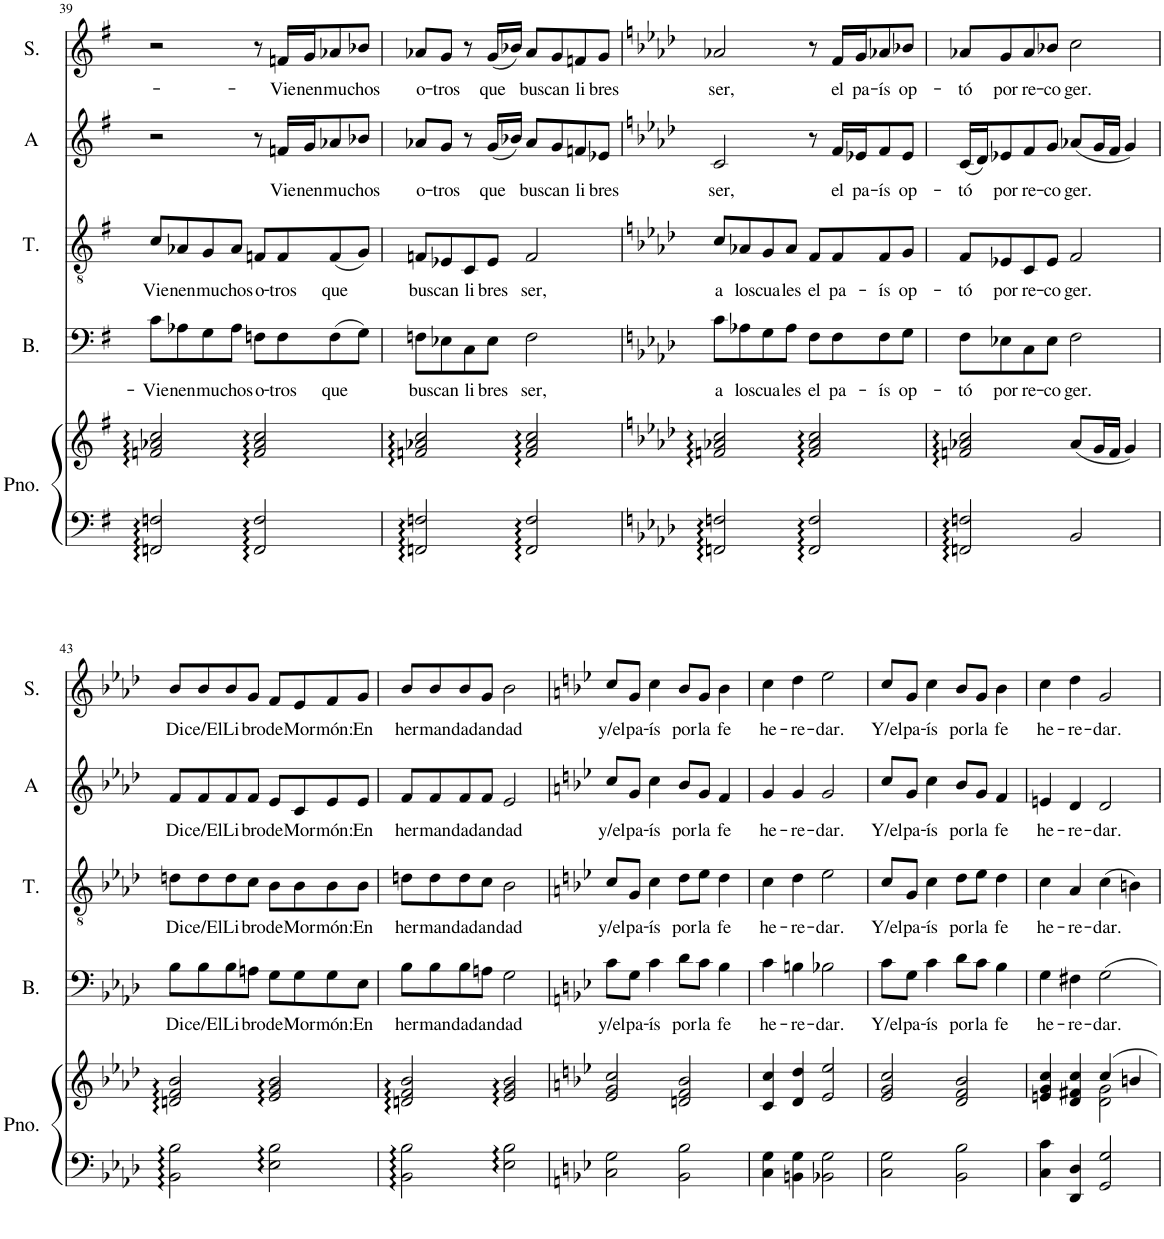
**kern	**kern	**kern	**text	**kern	**text	**kern	**text	**kern	**text
*part5	*part5	*part4	*part4	*part3	*part3	*part2	*part2	*part1	*part1
*staff6	*staff5	*staff4	*staff4	*staff3	*staff3	*staff2	*staff2	*staff1	*staff1
*I"Piano	*	*I"Bajo	*	*I"Tenor	*	*I"Alto	*	*I"Soprano	*
*I'Pno.	*	*I'B.	*	*I'T.	*	*I'A	*	*I'S.	*
!!LO:PB:g=z
*clefF4	*clefG2	*clefF4	*	*clefGv2	*	*clefG2	*	*clefG2	*
*k[f#]	*k[f#]	*k[f#]	*	*k[f#]	*	*k[f#]	*	*k[f#]	*
=39	=39	=39	=39	=39	=39	=39	=39	=39	=39
!	!	!	!LO:LY:b	!	!LO:LY:b	!	!	!	!
2FFn/:: 2Fn/::	2fn/:: 2a-X/:: 2cc/::	8c\L	Vie-	8c/L	Vie-	2r	.	2r	.
!	!	!	!LO:LY:b	!	!LO:LY:b	!	!	!	!
.	.	8A-X\	-nen	8A-X/	-nen	.	.	.	.
!	!	!	!LO:LY:b	!	!LO:LY:b	!	!	!	!
.	.	8G\	mu-	8G/	mu-	.	.	.	.
!	!	!	!LO:LY:b	!	!LO:LY:b	!	!	!	!
.	.	8A-\J	-chos	8A-/J	-chos	.	.	.	.
!	!	!	!LO:LY:b	!	!LO:LY:b	!	!	!	!
2FF/:: 2F/::	2f/:: 2a-/:: 2cc/::	8Fn\L	o-	8Fn/L	o-	8r	.	8r	.
!	!	!	!LO:LY:b	!	!LO:LY:b	!	!LO:LY:b	!	!LO:LY:b
.	.	8F\	-tros	8F/	-tros	16fn/LL	Vie-	16fn/LL	Vie-
!	!	!	!	!	!	!	!LO:LY:b	!	!LO:LY:b
.	.	.	.	.	.	16g/J	-nen	16g/J	-nen
!	!	!	!LO:LY:b	!	!LO:LY:b	!	!LO:LY:b	!	!LO:LY:b
.	.	(8F\	que	(8F/	que	8a-X/	mu-	8a-X/	mu-
!	!	!	!	!	!	!	!LO:LY:b	!	!LO:LY:b
.	.	8G\J)	.	8G/J)	.	8b-X/J	-chos	8b-X/J	-chos
=40	=40	=40	=40	=40	=40	=40	=40	=40	=40
!	!	!	!LO:LY:b	!	!LO:LY:b	!	!LO:LY:b	!	!LO:LY:b
2FFn/:: 2Fn/::	2fn/:: 2a-X/:: 2cc/::	8Fn\L	bus-	8Fn/L	bus-	8a-X/L	o-	8a-X/L	o-
!	!	!	!LO:LY:b	!	!LO:LY:b	!	!LO:LY:b	!	!LO:LY:b
.	.	8E-X\	-can	8E-X/	-can	8g/J	-tros	8g/J	-tros
!	!	!	!LO:LY:b	!	!LO:LY:b	!	!	!	!
.	.	8C\	li-	8C/	li-	8r	.	8r	.
!	!	!	!LO:LY:b	!	!LO:LY:b	!	!LO:LY:b	!	!LO:LY:b
.	.	8E-\J	-bres	8E-/J	-bres	(16g/LL	que	(16g/LL	que
.	.	.	.	.	.	16b-X/JJ)	.	16b-X/JJ)	.
!	!	!	!LO:LY:b	!	!LO:LY:b	!	!LO:LY:b	!	!LO:LY:b
2FF/:: 2F/::	2f/:: 2a-/:: 2cc/::	2F\	ser,	2F/	ser,	8a-/L	bus-	8a-/L	bus-
!	!	!	!	!	!	!	!LO:LY:b	!	!LO:LY:b
.	.	.	.	.	.	8g/	-can	8g/	-can
!	!	!	!	!	!	!	!LO:LY:b	!	!LO:LY:b
.	.	.	.	.	.	8fn/	li-	8fn/	li-
!	!	!	!	!	!	!	!LO:LY:b	!	!LO:LY:b
.	.	.	.	.	.	8e-X/J	-bres	8g/J	-bres
=41	=41	=41	=41	=41	=41	=41	=41	=41	=41
*k[b-e-a-d-]	*k[b-e-a-d-]	*k[b-e-a-d-]	*	*k[b-e-a-d-]	*	*k[b-e-a-d-]	*	*k[b-e-a-d-]	*
!	!	!	!LO:LY:b	!	!LO:LY:b	!	!LO:LY:b	!	!LO:LY:b
2FFn/:: 2Fn/::	2fn/:: 2a-X/:: 2cc/::	8c\L	a	8c/L	a	2c/	ser,	2a-X/	ser,
!	!	!	!LO:LY:b	!	!LO:LY:b	!	!	!	!
.	.	8A-X\	los	8A-X/	los	.	.	.	.
!	!	!	!LO:LY:b	!	!LO:LY:b	!	!	!	!
.	.	8G\	cua-	8G/	cua-	.	.	.	.
!	!	!	!LO:LY:b	!	!LO:LY:b	!	!	!	!
.	.	8A-\J	-les	8A-/J	-les	.	.	.	.
!	!	!	!LO:LY:b	!	!LO:LY:b	!	!	!	!
2FF/:: 2F/::	2f/:: 2a-/:: 2cc/::	8F\L	el	8F/L	el	8r	.	8r	.
!	!	!	!LO:LY:b	!	!LO:LY:b	!	!LO:LY:b	!	!LO:LY:b
.	.	8F\	pa-	8F/	pa-	16f/LL	el	16f/LL	el
!	!	!	!	!	!	!	!LO:LY:b	!	!LO:LY:b
.	.	.	.	.	.	16e-X/J	pa-	16g/J	pa-
!	!	!	!LO:LY:b	!	!LO:LY:b	!	!LO:LY:b	!	!LO:LY:b
.	.	8F\	-ís	8F/	-ís	8f/	-ís	8a-X/	-ís
!	!	!	!LO:LY:b	!	!LO:LY:b	!	!LO:LY:b	!	!LO:LY:b
.	.	8G\J	op-	8G/J	op-	8e-/J	op-	8b-X/J	op-
=42	=42	=42	=42	=42	=42	=42	=42	=42	=42
!	!	!	!LO:LY:b	!	!LO:LY:b	!	!LO:LY:b	!	!LO:LY:b
2FFn/:: 2Fn/::	2fn/:: 2a-X/:: 2cc/::	8F\L	-tó	8F/L	-tó	(16c/LL	-tó	8a-X/L	-tó
.	.	.	.	.	.	16d-/J)	.	.	.
!	!	!	!LO:LY:b	!	!LO:LY:b	!	!LO:LY:b	!	!LO:LY:b
.	.	8E-X\	por	8E-X/	por	8e-X/	por	8g/	por
!	!	!	!LO:LY:b	!	!LO:LY:b	!	!LO:LY:b	!	!LO:LY:b
.	.	8C\	re-	8C/	re-	8f/	re-	8a-/	re-
!	!	!	!LO:LY:b	!	!LO:LY:b	!	!LO:LY:b	!	!LO:LY:b
.	.	8E-\J	-co-	8E-/J	-co-	8g/J	-co-	8b-X/J	-co-
!	!	!	!LO:LY:b	!	!LO:LY:b	!	!LO:LY:b	!	!LO:LY:b
2BB-/	(8a-/L	2F\	-ger.	2F/	-ger.	(8a-X/L	-ger.	2cc\	-ger.
.	16g/L	.	.	.	.	16g/L	.	.	.
.	16f/JJ	.	.	.	.	16f/JJ	.	.	.
.	4g/)	.	.	.	.	4g/)	.	.	.
!!LO:LB:g=z
=43	=43	=43	=43	=43	=43	=43	=43	=43	=43
*k[b-e-a-d-]	*k[b-e-a-d-]	*k[b-e-a-d-]	*	*k[b-e-a-d-]	*	*k[b-e-a-d-]	*	*k[b-e-a-d-]	*
!	!	!	!LO:LY:b	!	!LO:LY:b	!	!LO:LY:b	!	!LO:LY:b
2BB-\:: 2B-\::	2dn/:: 2f/:: 2b-/::	8B-\L	Di-	8dn\L	Di-	8f/L	Di-	8b-/L	Di-
!	!	!	!LO:LY:b	!	!LO:LY:b	!	!LO:LY:b	!	!LO:LY:b
.	.	8B-\	-ce/El	8d\	-ce/El	8f/	ce/El	8b-/	-ce/El
!	!	!	!LO:LY:b	!	!LO:LY:b	!	!LO:LY:b	!	!LO:LY:b
.	.	8B-\	Li-	8d\	Li-	8f/	Li-	8b-/	Li-
!	!	!	!LO:LY:b	!	!LO:LY:b	!	!LO:LY:b	!	!LO:LY:b
.	.	8An\J	-bro	8c\J	-bro	8f/J	-bro	8g/J	-bro
!	!	!	!LO:LY:b	!	!LO:LY:b	!	!LO:LY:b	!	!LO:LY:b
2E-\:: 2B-\::	2e-/:: 2g/:: 2b-/::	8G\L	de	8B-\L	de	8e-/L	de	8f/L	de
!	!	!	!LO:LY:b	!	!LO:LY:b	!	!LO:LY:b	!	!LO:LY:b
.	.	8G\	Mor-	8B-\	Mor-	8c/	Mor-	8e-/	Mor-
!	!	!	!LO:LY:b	!	!LO:LY:b	!	!LO:LY:b	!	!LO:LY:b
.	.	8G\	-món:	8B-\	-món:	8e-/	-món:	8f/	-món:
!	!	!	!LO:LY:b	!	!LO:LY:b	!	!LO:LY:b	!	!LO:LY:b
.	.	8E-\J	En	8B-\J	En	8e-/J	En	8g/J	En
=44	=44	=44	=44	=44	=44	=44	=44	=44	=44
!	!	!	!LO:LY:b	!	!LO:LY:b	!	!LO:LY:b	!	!LO:LY:b
2BB-\:: 2B-\::	2dn/:: 2f/:: 2b-/::	8B-\L	her-	8dn\L	her-	8f/L	her-	8b-/L	her-
!	!	!	!LO:LY:b	!	!LO:LY:b	!	!LO:LY:b	!	!LO:LY:b
.	.	8B-\	-man-	8d\	-man-	8f/	-man-	8b-/	-man-
!	!	!	!LO:LY:b	!	!LO:LY:b	!	!LO:LY:b	!	!LO:LY:b
.	.	8B-\	-dad	8d\	-dad	8f/	-dad	8b-/	-dad
!	!	!	!LO:LY:b	!	!LO:LY:b	!	!LO:LY:b	!	!LO:LY:b
.	.	8An\J	an-	8c\J	an-	8f/J	an-	8g/J	an-
!	!	!	!LO:LY:b	!	!LO:LY:b	!	!LO:LY:b	!	!LO:LY:b
2E-\:: 2B-\::	2e-/:: 2g/:: 2b-/::	2G\	-dad	2B-\	-dad	2e-/	-dad	2b-\	-dad
=45	=45	=45	=45	=45	=45	=45	=45	=45	=45
*k[b-e-]	*k[b-e-]	*k[b-e-]	*	*k[b-e-]	*	*k[b-e-]	*	*k[b-e-]	*
!	!	!	!LO:LY:b	!	!LO:LY:b	!	!LO:LY:b	!	!LO:LY:b
2C\ 2G\	2e-/ 2g/ 2cc/	8c\L	y/el	8c/L	y/el	8cc/L	y/el	8cc/L	y/el
!	!	!	!LO:LY:b	!	!LO:LY:b	!	!LO:LY:b	!	!LO:LY:b
.	.	8G\J	pa-	8G/J	pa-	8g/J	pa-	8g/J	pa-
!	!	!	!LO:LY:b	!	!LO:LY:b	!	!LO:LY:b	!	!LO:LY:b
.	.	4c\	-ís	4c\	-ís	4cc\	-ís	4cc\	-ís
!	!	!	!LO:LY:b	!	!LO:LY:b	!	!LO:LY:b	!	!LO:LY:b
2BB-\ 2B-\	2dn/ 2f/ 2b-/	8d\L	por	8d\L	por	8b-/L	por	8b-/L	por
!	!	!	!LO:LY:b	!	!LO:LY:b	!	!LO:LY:b	!	!LO:LY:b
.	.	8c\J	la	8e-\J	la	8g/J	la	8g/J	la
!	!	!	!LO:LY:b	!	!LO:LY:b	!	!LO:LY:b	!	!LO:LY:b
.	.	4B-\	fe	4d\	fe	4f/	fe	4b-\	fe
=46	=46	=46	=46	=46	=46	=46	=46	=46	=46
!	!	!	!LO:LY:b	!	!LO:LY:b	!	!LO:LY:b	!	!LO:LY:b
4C\ 4G\	4c/ 4cc/	4c\	he-	4c\	he-	4g/	he-	4cc\	he-
!	!	!	!LO:LY:b	!	!LO:LY:b	!	!LO:LY:b	!	!LO:LY:b
4BBn\ 4G\	4d/ 4dd/	4Bn\	-re-	4d\	-re-	4g/	-re-	4dd\	-re-
!	!	!	!LO:LY:b	!	!LO:LY:b	!	!LO:LY:b	!	!LO:LY:b
2BB-X\ 2G\	2e-/ 2ee-/	2B-X\	-dar.	2e-\	-dar.	2g/	-dar.	2ee-\	-dar.
=47	=47	=47	=47	=47	=47	=47	=47	=47	=47
!	!	!	!LO:LY:b	!	!LO:LY:b	!	!LO:LY:b	!	!LO:LY:b
2C\ 2G\	2e-/ 2g/ 2cc/	8c\L	Y/el	8c/L	Y/el	8cc/L	Y/el	8cc/L	Y/el
!	!	!	!LO:LY:b	!	!LO:LY:b	!	!LO:LY:b	!	!LO:LY:b
.	.	8G\J	pa-	8G/J	pa-	8g/J	pa-	8g/J	pa-
!	!	!	!LO:LY:b	!	!LO:LY:b	!	!LO:LY:b	!	!LO:LY:b
.	.	4c\	-ís	4c\	-ís	4cc\	-ís	4cc\	-ís
!	!	!	!LO:LY:b	!	!LO:LY:b	!	!LO:LY:b	!	!LO:LY:b
2BB-\ 2B-\	2d/ 2f/ 2b-/	8d\L	por	8d\L	por	8b-/L	por	8b-/L	por
!	!	!	!LO:LY:b	!	!LO:LY:b	!	!LO:LY:b	!	!LO:LY:b
.	.	8c\J	la	8e-\J	la	8g/J	la	8g/J	la
!	!	!	!LO:LY:b	!	!LO:LY:b	!	!LO:LY:b	!	!LO:LY:b
.	.	4B-\	fe	4d\	fe	4f/	fe	4b-\	fe
=48	=48	=48	=48	=48	=48	=48	=48	=48	=48
*	*^	*	*	*	*	*	*	*	*
!	!	!	!	!LO:LY:b	!	!LO:LY:b	!	!LO:LY:b	!	!LO:LY:b
4C\ 4c\	4en/ 4g/ 4cc/	2ryy	4G\	he-	4c\	he-	4en/	he-	4cc\	he-
!	!	!	!	!LO:LY:b	!	!LO:LY:b	!	!LO:LY:b	!	!LO:LY:b
4DD/ 4D/	4d/ 4f#X/ 4cc/	.	4F#X\	-re-	4A/	-re-	4d/	-re-	4dd\	-re-
!	!	!	!	!LO:LY:b	!	!LO:LY:b	!	!LO:LY:b	!	!LO:LY:b
2GG/ 2G/	4cc/	2d\ 2g\	2G\	-dar.	(4c\	-dar.	2d/	-dar.	2g/	-dar.
.	4bn/	.	.	.	4Bn\)	.	.	.	.	.
*	*v	*v	*	*	*	*	*	*	*	*
=	=	=	=	=	=	=	=	=	=
*-	*-	*-	*-	*-	*-	*-	*-	*-	*-
